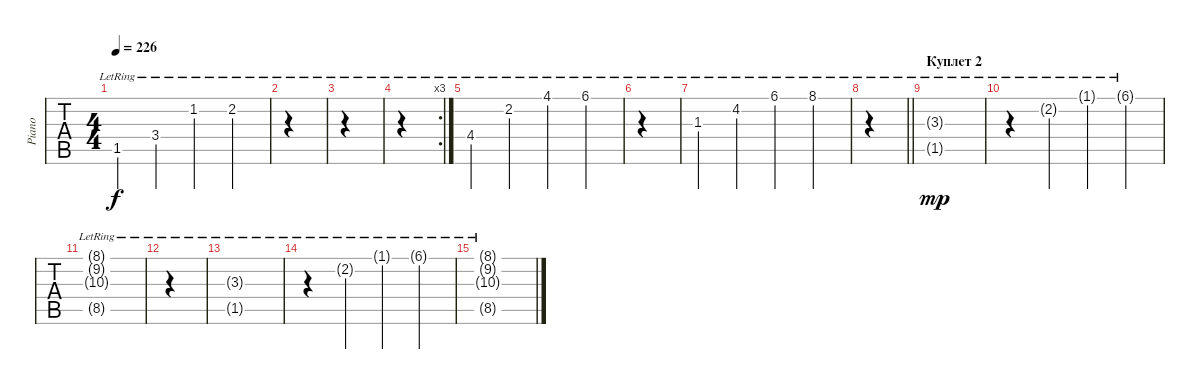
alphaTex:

\track ("Piano" "Piano") {instrument brightacousticpiano}
\staff {tabs}
\tuning (E4 B3 G3 D3 A2 E2) {hide}
\ts (4 4)
\tempo 226
\clef g2
\ks c
1.5{lr}.4{dy f} 3.4{lr}.4 1.2{lr}.4 2.2{lr}.4 |
|
|
\rc 3
|
4.4{lr}.4 2.2{lr}.4 4.1{lr}.4 6.1{lr}.4 |
|
1.3{lr}.4 4.2{lr}.4 6.1{lr}.4 8.1{lr}.4 |
\barLineRight lightlight
|
\section ("" "Куплет 2")
(3.3{g lr} 1.5{g lr}).1{dy mp} |
r.4 2.2{g lr}.4 1.1{g lr}.4 6.1{g lr}.4 |
(8.1{g lr} 9.2{g lr} 10.3{g lr} 8.5{g lr}).1 |
|
(3.3{g lr} 1.5{g lr}).1 |
r.4 2.2{g lr}.4 1.1{g lr}.4 6.1{g lr}.4 |
(8.1{g lr} 9.2{g lr} 10.3{g lr} 8.5{g lr}).1
